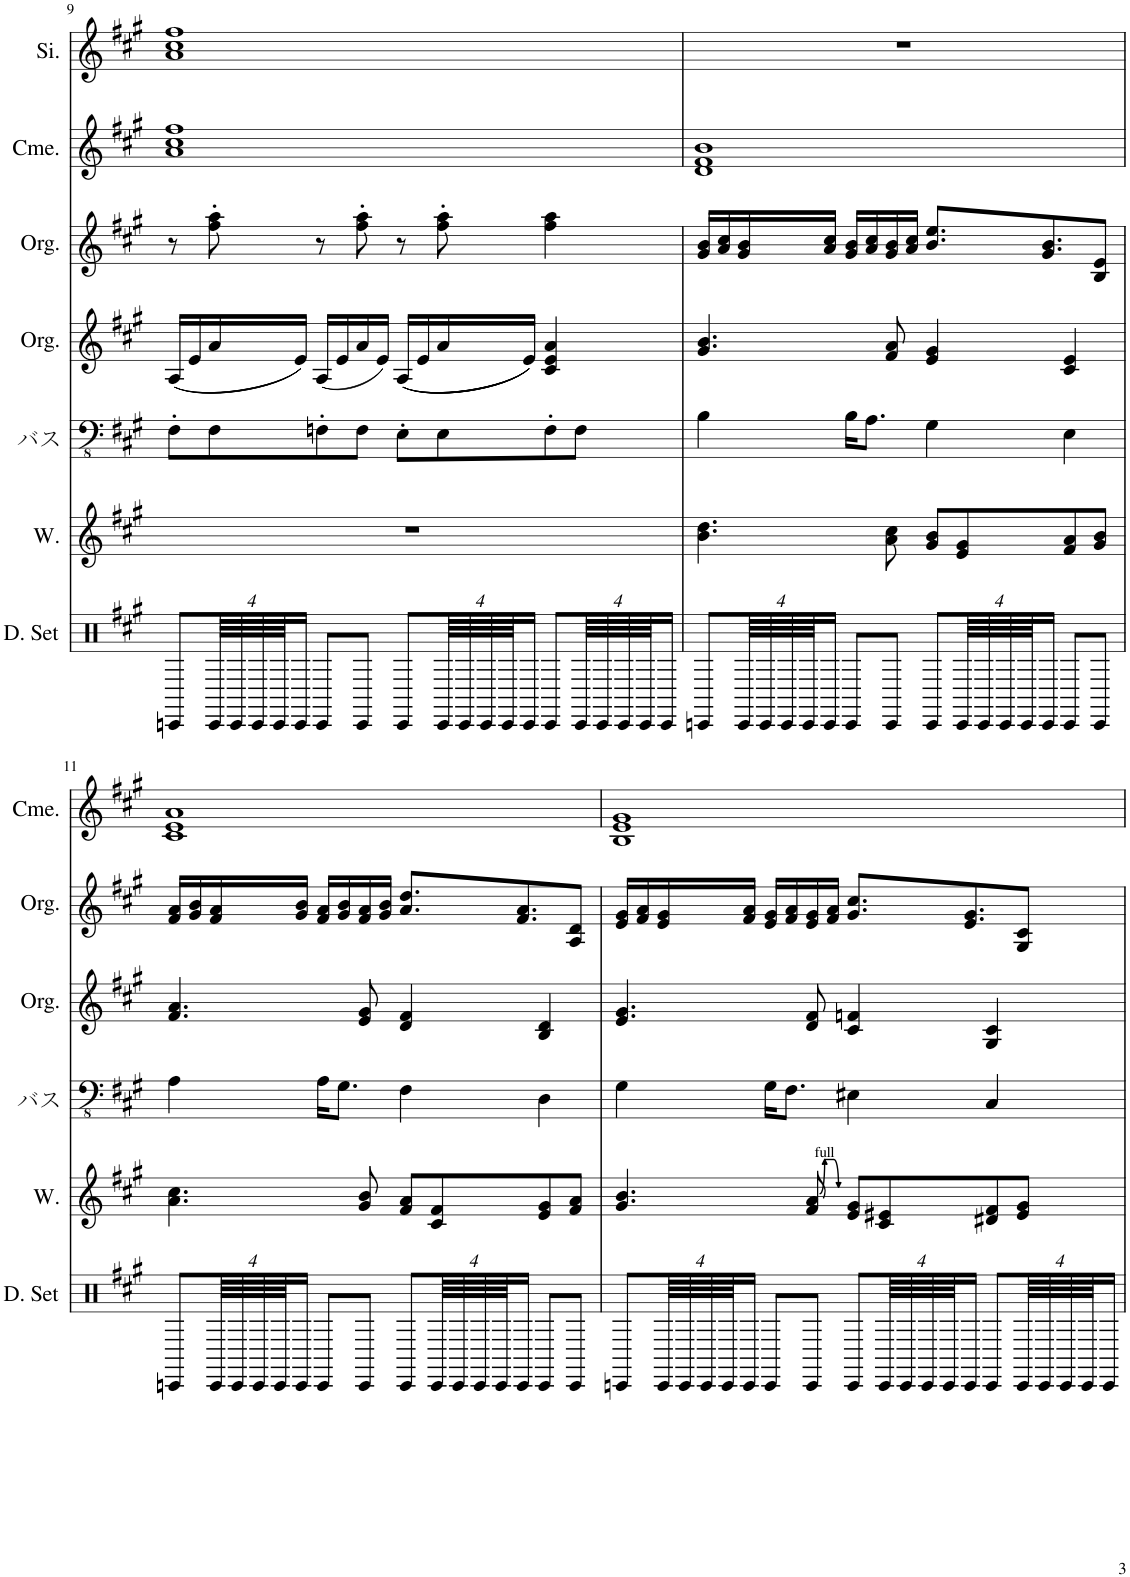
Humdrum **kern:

**kern	**kern	**kern	**kern	**kern	**kern	**kern
*part7	*part6	*part5	*part4	*part3	*part2	*part1
*staff7	*staff6	*staff5	*staff4	*staff3	*staff2	*staff1
*I"ドラムセット	*I"女声	*I"アコースティックベース	*I"パイプオルガン	*I"パイプオルガン	*I"チャイム	*I"シタール
!!LO:PB:g=z
*clefX	*clefG2	*clefFv4	*clefG2	*clefG2	*clefG2	*clefG2
*k[f#c#g#]	*k[f#c#g#]	*k[f#c#g#]	*k[f#c#g#]	*k[f#c#g#]	*k[f#c#g#]	*k[f#c#g#]
*M4/4	*M4/4	*M4/4	*M4/4	*M4/4	*M4/4	*M4/4
=9	=9	=9	=9	=9	=9	=9
8CCn/L	1r	8FF#'\L	((16A/LL	8r	1a 1cc# 1ff#	1a 1cc# 1ff#
.	.	.	16e/	.	.	.
64CC/LLL	.	8FF#\	16a/	8ff#\' 8aa\'	.	.
64CC/	.	.	.	.	.	.
64CC/	.	.	.	.	.	.
64CC/JJ	.	.	.	.	.	.
16CC/JJ	.	.	16e/JJ))	.	.	.
8CC/L	.	8FFn'\	(16A/LL	8r	.	.
.	.	.	16e/	.	.	.
8CC/J	.	8FF\J	16a/	8ff#\' 8aa\'	.	.
.	.	.	16e/JJ)	.	.	.
8CC/L	.	8EE'\L	(((16A/LL	8r	.	.
.	.	.	16e/	.	.	.
64CC/LLL	.	8EE\	16a/	8ff#\' 8aa\'	.	.
64CC/	.	.	.	.	.	.
64CC/	.	.	.	.	.	.
64CC/JJ	.	.	.	.	.	.
16CC/JJ	.	.	16e/JJ)))	.	.	.
8CC/L	.	8FF'\	4c#/ 4e/ 4a/	4ff#\ 4aa\	.	.
64CC/LLL	.	8FF\J	.	.	.	.
64CC/	.	.	.	.	.	.
64CC/	.	.	.	.	.	.
64CC/JJ	.	.	.	.	.	.
16CC/JJ	.	.	.	.	.	.
=10	=10	=10	=10	=10	=10	=10
8CCn/L	4.b\ 4.dd\	4BB\	4.g#/ 4.b/	16g#/ 16b/LL	1d 1f# 1b	1r
.	.	.	.	16a/ 16cc#/	.	.
64CC/LLL	.	.	.	16g#/ 16b/	.	.
64CC/	.	.	.	.	.	.
64CC/	.	.	.	.	.	.
64CC/JJ	.	.	.	.	.	.
16CC/JJ	.	.	.	16a/ 16cc#/JJ	.	.
8CC/L	.	16BB\KL	.	16g#/ 16b/LL	.	.
.	.	8.AA\J	.	16a/ 16cc#/	.	.
8CC/J	8a\ 8cc#\	.	8f#/ 8a/	16g#/ 16b/	.	.
.	.	.	.	16a/ 16cc#/JJ	.	.
8CC/L	8g#/ 8b/L	4GG#\	4e/ 4g#/	8.b/ 8.ee/L	.	.
64CC/LLL	8e/ 8g#/	.	.	.	.	.
64CC/	.	.	.	.	.	.
64CC/	.	.	.	.	.	.
64CC/JJ	.	.	.	.	.	.
16CC/JJ	.	.	.	8.g#/ 8.b/	.	.
8CC/L	8f#/ 8a/	4EE\	4c#/ 4e/	.	.	.
8CC/J	8g#/ 8b/J	.	.	8B/ 8e/J	.	.
!!LO:LB:g=z
=11	=11	=11	=11	=11	=11	=11
8CCn/L	4.a\ 4.cc#\	4AA\	4.f#/ 4.a/	16f#/ 16a/LL	1c# 1e 1a	1r
.	.	.	.	16g#/ 16b/	.	.
64CC/LLL	.	.	.	16f#/ 16a/	.	.
64CC/	.	.	.	.	.	.
64CC/	.	.	.	.	.	.
64CC/JJ	.	.	.	.	.	.
16CC/JJ	.	.	.	16g#/ 16b/JJ	.	.
8CC/L	.	16AA\KL	.	16f#/ 16a/LL	.	.
.	.	8.GG#\J	.	16g#/ 16b/	.	.
8CC/J	8g#/ 8b/	.	8e/ 8g#/	16f#/ 16a/	.	.
.	.	.	.	16g#/ 16b/JJ	.	.
8CC/L	8f#/ 8a/L	4FF#\	4d/ 4f#/	8.a/ 8.dd/L	.	.
64CC/LLL	8c#/ 8f#/	.	.	.	.	.
64CC/	.	.	.	.	.	.
64CC/	.	.	.	.	.	.
64CC/JJ	.	.	.	.	.	.
16CC/JJ	.	.	.	8.f#/ 8.a/	.	.
8CC/L	8e/ 8g#/	4DD\	4B/ 4d/	.	.	.
8CC/J	8f#/ 8a/J	.	.	8A/ 8d/J	.	.
=12	=12	=12	=12	=12	=12	=12
*	*	*	*	*	*	*^
8CCn/L	4.g#/ 4.b/	4GG#\	4.e/ 4.g#/	16e/ 16g#/LL	1B 1e 1g#	1r	4r
.	.	.	.	16f#/ 16a/	.	.	.
64CC/LLL	.	.	.	16e/ 16g#/	.	.	.
64CC/	.	.	.	.	.	.	.
64CC/	.	.	.	.	.	.	.
64CC/JJ	.	.	.	.	.	.	.
16CC/JJ	.	.	.	16f#/ 16a/JJ	.	.	.
8CC/L	.	16GG#\KL	.	16e/ 16g#/LL	.	.	4r
.	.	8.FF#\J	.	16f#/ 16a/	.	.	.
8CC/J	8f#/ 8a/	.	8d/ 8f#/	16e/ 16g#/	.	.	.
.	.	.	.	16f#/ 16a/JJ	.	.	.
8CC/L	8e/ 8g#/L	4EE#X\	4c#/ 4fn/	8.g#/ 8.cc#/L	.	.	2r
64CC/LLL	8c#/ 8e#X/	.	.	.	.	.	.
64CC/	.	.	.	.	.	.	.
64CC/	.	.	.	.	.	.	.
64CC/JJ	.	.	.	.	.	.	.
16CC/JJ	.	.	.	8.e/ 8.g#/	.	.	.
8CC/L	8d#X/ 8f#/	4CC#/	4G#/ 4c#/	.	.	.	.
64CC/LLL	8e#/ 8g#/J	.	.	8G#/ 8c#/J	.	.	.
64CC/	.	.	.	.	.	.	.
64CC/	.	.	.	.	.	.	.
64CC/JJ	.	.	.	.	.	.	.
16CC/JJ	.	.	.	.	.	.	.
*	*	*	*	*	*	*v	*v
=	=	=	=	=	=	=
*-	*-	*-	*-	*-	*-	*-
